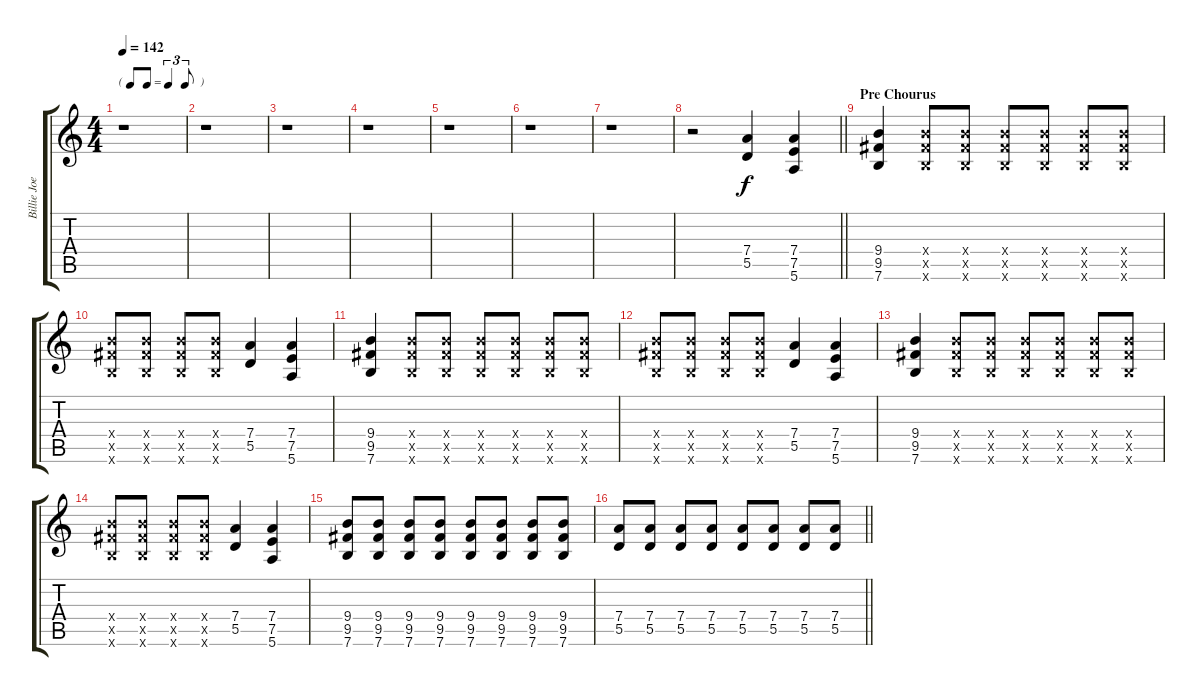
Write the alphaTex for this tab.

\track ("Billie Joe" "Billie Joe") {instrument distortionguitar}
\staff {score tabs}
\tuning (E4 B3 G3 D3 A2 E2) {hide}
\ts (4 4)
\tf triplet8th
\tempo 142
\clef g2
\ks c
r.1{dy f} |
r.1 |
r.1 |
r.1 |
r.1 |
r.1 |
r.1 |
\barLineRight lightlight
r.2 (7.4 5.5).4 (7.4 7.5 5.6).4 |
\section ("" "Pre Chourus")
(9.4 9.5 7.6).4 (9.4{x} 9.5{x} 7.6{x}).8 (9.4{x} 9.5{x} 7.6{x}).8 (9.4{x} 9.5{x} 7.6{x}).8 (9.4{x} 9.5{x} 7.6{x}).8 (9.4{x} 9.5{x} 7.6{x}).8 (9.4{x} 9.5{x} 7.6{x}).8 |
(9.4{x} 9.5{x} 7.6{x}).8 (9.4{x} 9.5{x} 7.6{x}).8 (9.4{x} 9.5{x} 7.6{x}).8 (9.4{x} 9.5{x} 7.6{x}).8 (7.4 5.5).4 (7.4 7.5 5.6).4 |
(9.4 9.5 7.6).4 (9.4{x} 9.5{x} 7.6{x}).8 (9.4{x} 9.5{x} 7.6{x}).8 (9.4{x} 9.5{x} 7.6{x}).8 (9.4{x} 9.5{x} 7.6{x}).8 (9.4{x} 9.5{x} 7.6{x}).8 (9.4{x} 9.5{x} 7.6{x}).8 |
(9.4{x} 9.5{x} 7.6{x}).8 (9.4{x} 9.5{x} 7.6{x}).8 (9.4{x} 9.5{x} 7.6{x}).8 (9.4{x} 9.5{x} 7.6{x}).8 (7.4 5.5).4 (7.4 7.5 5.6).4 |
(9.4 9.5 7.6).4 (9.4{x} 9.5{x} 7.6{x}).8 (9.4{x} 9.5{x} 7.6{x}).8 (9.4{x} 9.5{x} 7.6{x}).8 (9.4{x} 9.5{x} 7.6{x}).8 (9.4{x} 9.5{x} 7.6{x}).8 (9.4{x} 9.5{x} 7.6{x}).8 |
(9.4{x} 9.5{x} 7.6{x}).8 (9.4{x} 9.5{x} 7.6{x}).8 (9.4{x} 9.5{x} 7.6{x}).8 (9.4{x} 9.5{x} 7.6{x}).8 (7.4 5.5).4 (7.4 7.5 5.6).4 |
(9.4 9.5 7.6).8 (9.4 9.5 7.6).8 (9.4 9.5 7.6).8 (9.4 9.5 7.6).8 (9.4 9.5 7.6).8 (9.4 9.5 7.6).8 (9.4 9.5 7.6).8 (9.4 9.5 7.6).8 |
\barLineRight lightlight
(7.4 5.5).8 (7.4 5.5).8 (7.4 5.5).8 (7.4 5.5).8 (7.4 5.5).8 (7.4 5.5).8 (7.4 5.5).8 (7.4 5.5).8
